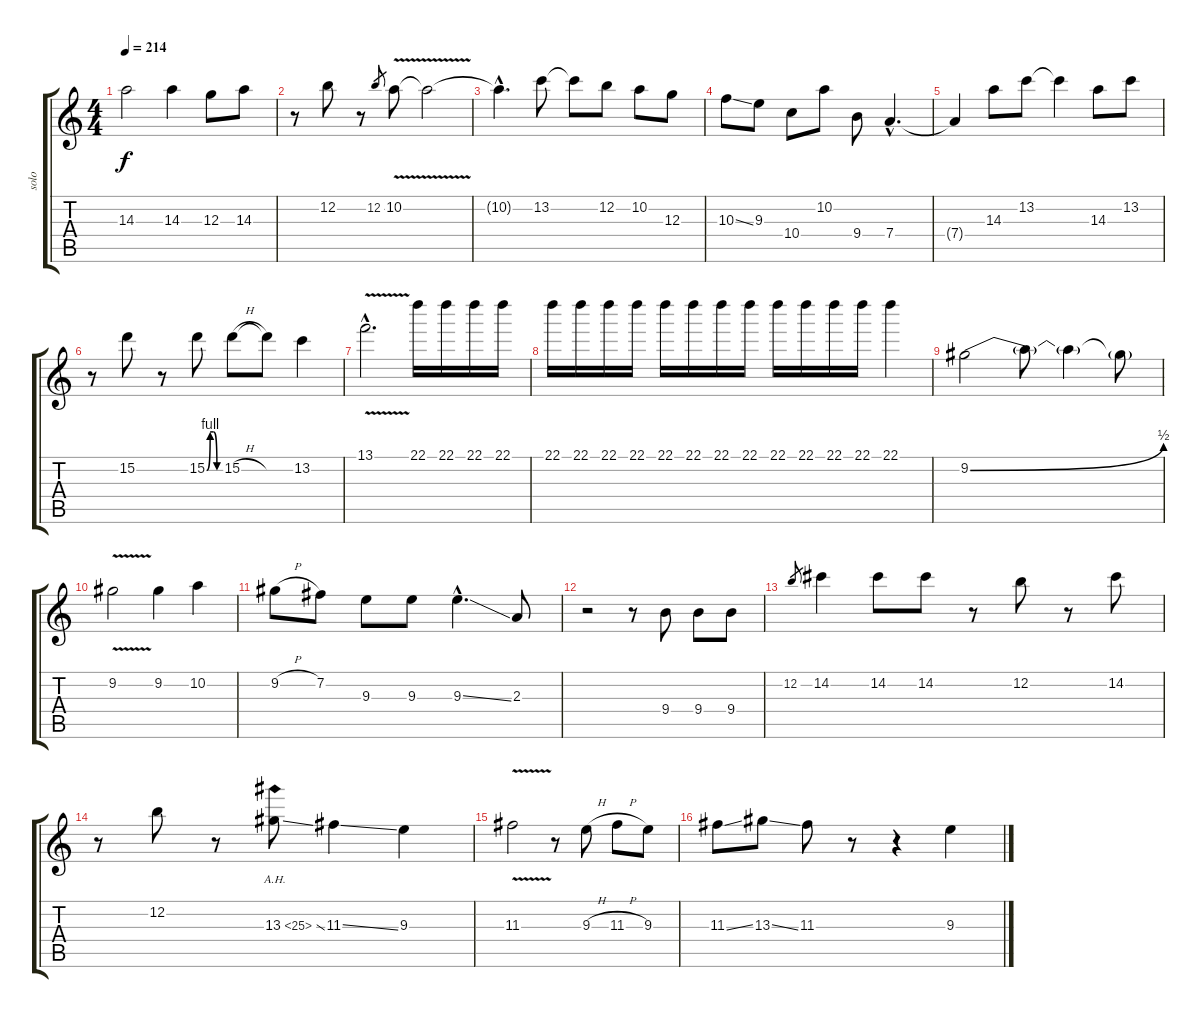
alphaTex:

\track ("solo" "solo") {instrument distortionguitar}
\staff {score tabs}
\tuning (E4 B3 G3 D3 A2 E2) {hide}
\ts (4 4)
\tempo 214
\clef g2
\ks c
14.3{t}.2{dy f} 14.3.4 12.3.8 14.3.8 |
r.8 12.2.8 r.8 12.2.8{gr} 10.2{v}.8 10.2{t}.2 |
10.2{hac t}.4{d} 13.2.8 13.2{t}.8 12.2.8 10.2.8 12.3.8 |
10.3{ss}.8 9.3.8 10.4.8 10.2.8 9.4.8 7.4{hac}.4{d} |
7.4{t}.4 14.3.8 13.2.8 13.2{t}.4 14.3.8 13.2.8 |
r.8 15.2.8 r.8 15.2{be (custom 0 0 15 4 30 4 45 0 60 0)}.8 15.2{h}.8 15.2{t}.8 13.2.4 |
13.1{v hac}.2{d} 22.1.16 22.1.16 22.1.16 22.1.16 |
22.1.16 22.1.16 22.1.16 22.1.16 22.1.16 22.1.16 22.1.16 22.1.16 22.1.16 22.1.16 22.1.16 22.1.16 22.1.4 |
9.2{be (bend 0 0 60 2)}.2 9.2{t}.8 9.2{t}.4 9.2{t}.8 |
9.2{v}.2 9.2.4 10.2.4 |
9.2{h}.8 7.2.8 9.3.8 9.3.8 9.3{ss hac}.4{d} 2.3.8 |
r.2 r.8 9.4.8 9.4.8 9.4.8 |
12.2.8{gr} 14.2.4 14.2.8 14.2.8 r.8 12.2.8 r.8 14.2.8 |
r.8 12.2.8 r.8 13.3{ah 12 ss}.8 11.3{ss}.4 9.3.4 |
11.3{v}.2 r.8 9.3{h}.8 11.3{h}.8 9.3.8 |
11.3{ss}.8 13.3{ss}.8 11.3.8 r.8 r.4 9.3.4
